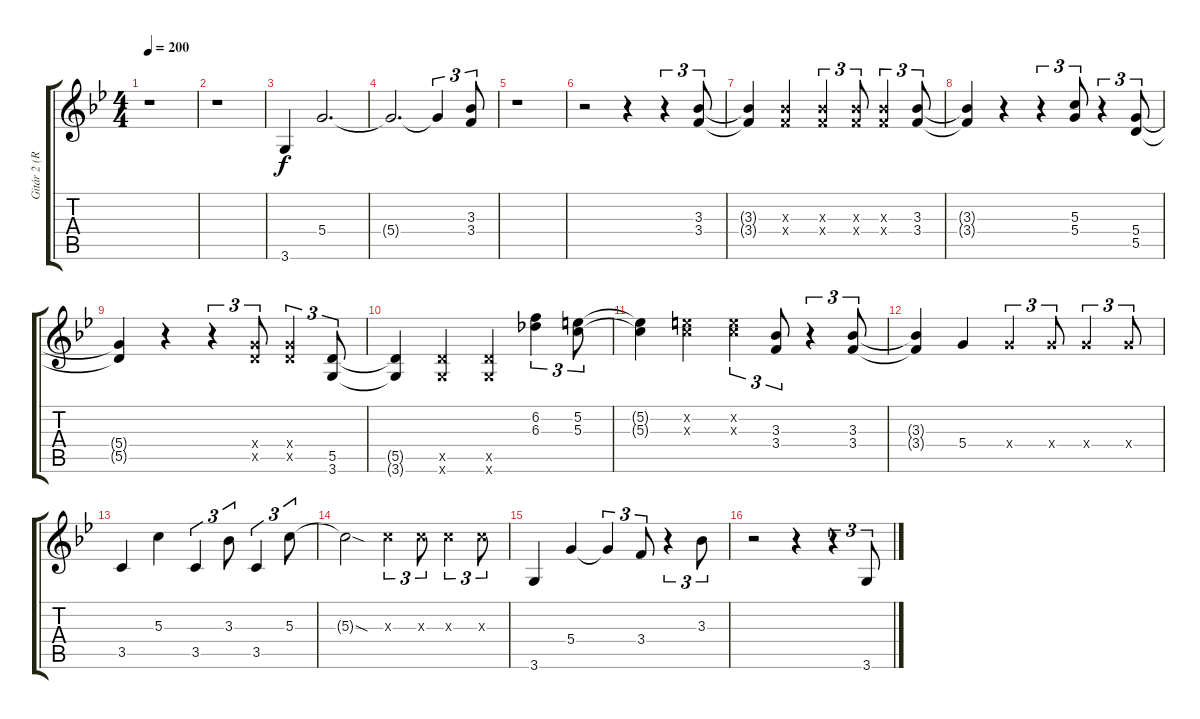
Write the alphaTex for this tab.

\track ("Gitár 2 (Ritchie Blackmore)" "Gitár 2 (R") {instrument distortionguitar}
\staff {score tabs}
\tuning (E4 B3 G3 D3 A2 E2) {hide}
\ts (4 4)
\tempo 200
\clef g2
\ks bb
r.1{dy f} |
r.1 |
3.6.4{volume 12} 5.4.2{d} |
5.4{t}.2{d} 5.4{t}.4{tu (3 2)} (3.3 3.4).8{tu (3 2)} |
r.1 |
r.2 r.4 r.4{tu (3 2)} (3.3 3.4).8{tu (3 2)} |
(3.3{t} 3.4{t}).4 (3.3{x} 3.4{x}).4 (3.3{x} 3.4{x}).4{tu (3 2)} (3.3{x} 3.4{x}).8{tu (3 2)} (3.3{x} 3.4{x}).4{tu (3 2)} (3.3 3.4).8{tu (3 2)} |
(3.3{t} 3.4{t}).4 r.4 r.4{tu (3 2)} (5.3 5.4).8{tu (3 2)} r.4{tu (3 2)} (5.4 5.5).8{tu (3 2)} |
(5.4{t} 5.5{t}).4 r.4 r.4{tu (3 2)} (5.4{x} 5.5{x}).8{tu (3 2)} (5.4{x} 5.5{x}).4{tu (3 2)} (5.5 3.6).8{tu (3 2)} |
(5.5{t} 3.6{t}).4 (5.5{x} 3.6{x}).4 (5.5{x} 3.6{x}).4 (6.2 6.3).4{tu (3 2)} (5.2 5.3).8{tu (3 2)} |
(5.2{t} 5.3{t}).4 (5.2{x} 5.3{x}).4 (5.2{x} 5.3{x}).4{tu (3 2)} (3.3 3.4).8{tu (3 2)} r.4{tu (3 2)} (3.3 3.4).8{tu (3 2)} |
(3.3{t} 3.4{t}).4 5.4.4 5.4{x}.4{tu (3 2)} 5.4{x}.8{tu (3 2)} 5.4{x}.4{tu (3 2)} 5.4{x}.8{tu (3 2)} |
3.5.4 5.3.4 3.5.4{tu (3 2)} 3.3.8{tu (3 2)} 3.5.4{tu (3 2)} 5.3.8{tu (3 2)} |
5.3{sod t}.2 5.3{x}.4{tu (3 2)} 5.3{x}.8{tu (3 2)} 5.3{x}.4{tu (3 2)} 5.3{x}.8{tu (3 2)} |
3.6.4 5.4.4 5.4{t}.4{tu (3 2)} 3.4.8{tu (3 2)} r.4{tu (3 2)} 3.3.8{tu (3 2)} |
r.2 r.4 r.4{tu (3 2)} 3.6.8{tu (3 2)}
